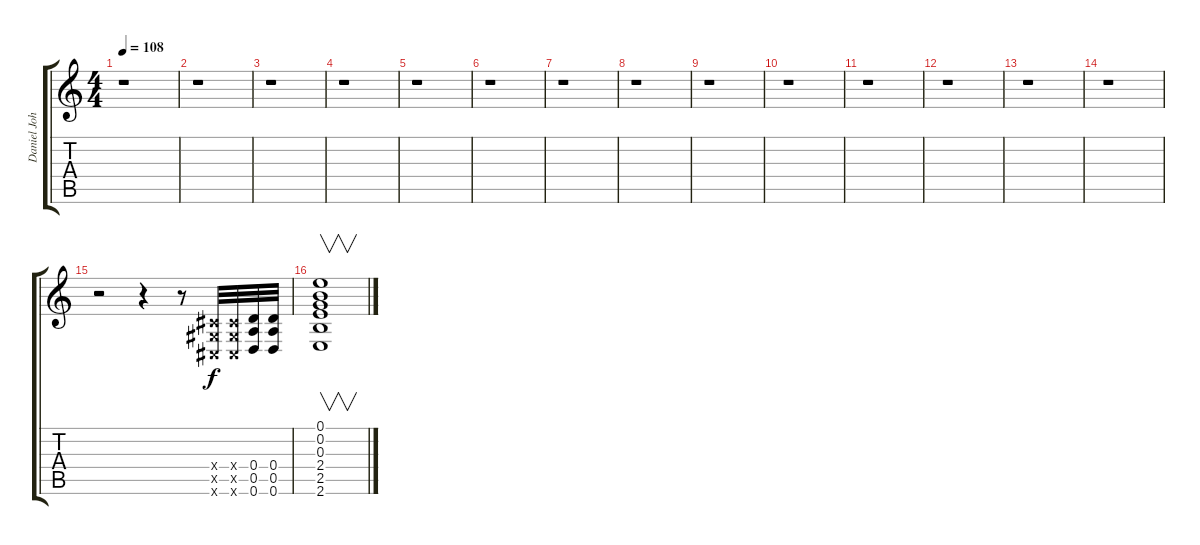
\track ("Daniel Johns (Guitare 3)" "Daniel Joh") {instrument acousticguitarsteel}
\staff {score tabs}
\tuning (E4 B3 G3 D3 A2 D2) {hide}
\ts (4 4)
\tempo 108
\clef g2
\ks c
r.1{dy f} |
r.1 |
r.1 |
r.1 |
r.1 |
r.1 |
r.1 |
r.1 |
r.1 |
r.1 |
r.1 |
r.1 |
r.1 |
r.1 |
r.2 r.4 r.8 (-1.4{x} -1.5{x} -1.6{x}).32 (-1.4{x} -1.5{x} -1.6{x}).32 (0.4 0.5 0.6).32 (0.4 0.5 0.6).32 |
(0.1 0.2 0.3 2.4 2.5 2.6).1{v}
